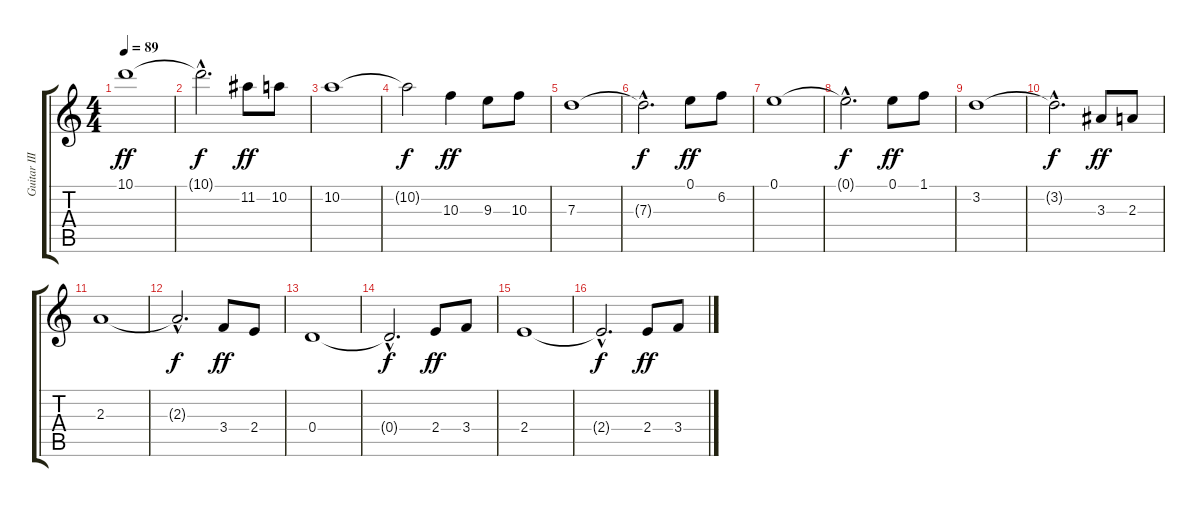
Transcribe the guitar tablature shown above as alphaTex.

\track ("Guitar III" "Guitar III") {instrument overdrivenguitar}
\staff {score tabs}
\tuning (E4 B3 G3 D3 A2 E2) {hide}
\ts (4 4)
\tempo 89
\clef g2
\ks c
10.1.1{dy ff} |
10.1{hac t}.2{d dy f} 11.2.8{dy ff} 10.2.8 |
10.2.1 |
10.2{t}.2{dy f} 10.3.4{dy ff} 9.3.8 10.3.8 |
7.3.1 |
7.3{hac t}.2{d dy f} 0.1.8{dy ff} 6.2.8 |
0.1.1 |
0.1{hac t}.2{d dy f} 0.1.8{dy ff} 1.1.8 |
3.2.1 |
3.2{hac t}.2{d dy f} 3.3.8{dy ff} 2.3.8 |
2.3.1 |
2.3{hac t}.2{d dy f} 3.4.8{dy ff} 2.4.8 |
0.4.1 |
0.4{hac t}.2{d dy f} 2.4.8{dy ff} 3.4.8 |
2.4.1 |
2.4{hac t}.2{d dy f} 2.4.8{dy ff} 3.4.8
